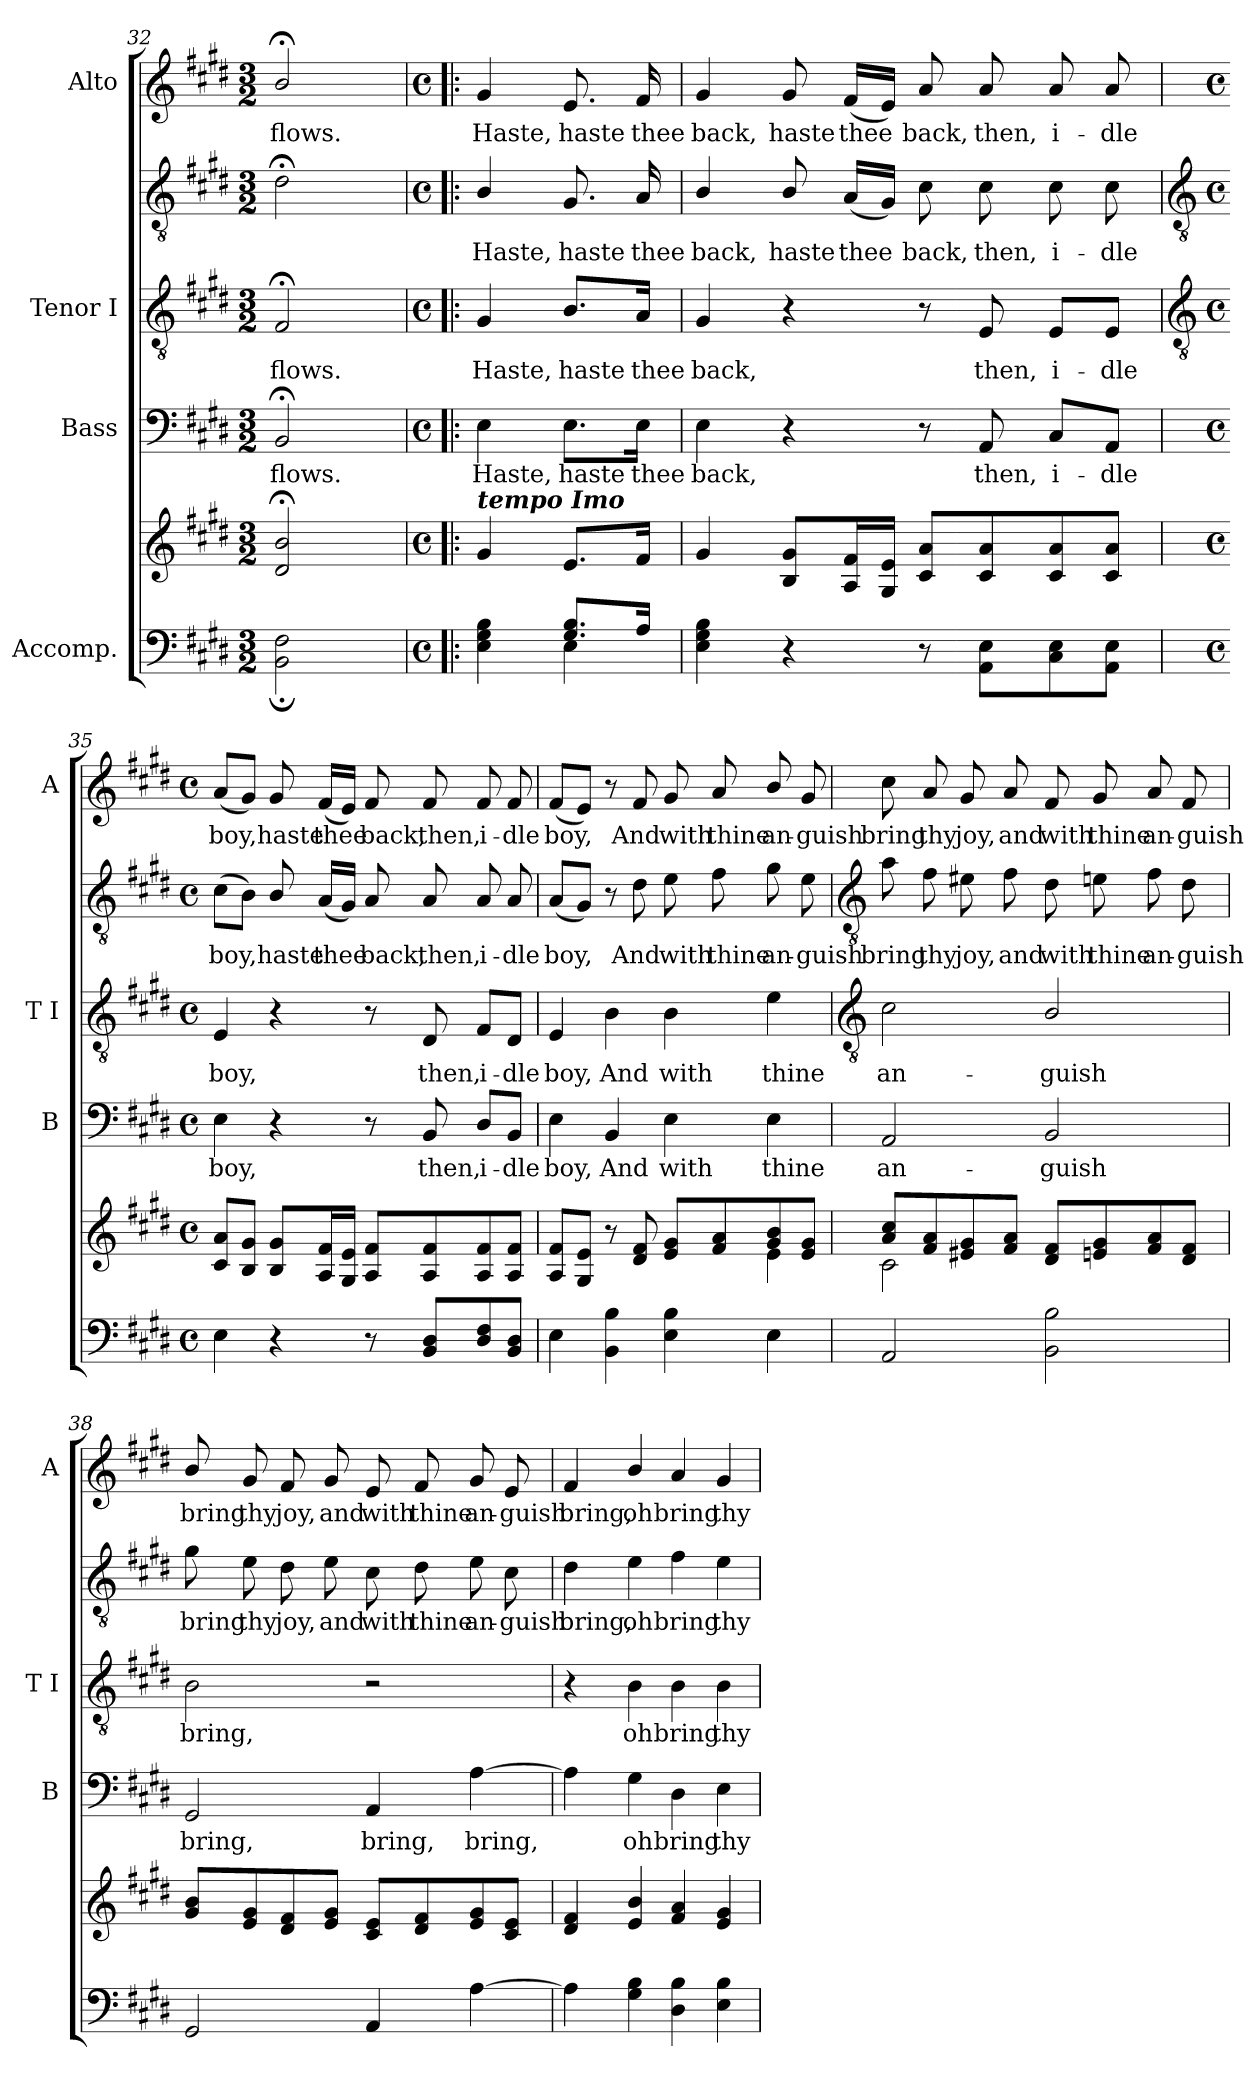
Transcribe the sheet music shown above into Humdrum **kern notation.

**kern	**kern	**kern	**text	**kern	**text	**kern	**text	**kern	**text
*part4	*part4	*part3	*part3	*part2	*part2	*part2	*part2	*part1	*part1
*staff6	*staff5	*staff4	*staff4	*staff3	*staff3	*staff2	*staff2	*staff1	*staff1
*I"Accomp.	*	*I"Bass	*	*I"Tenor I	*	*	*	*I"Alto	*
*	*	*I'B	*	*I'T I	*	*	*	*I'A	*
!!LO:LB:g=z
*clefF4	*clefG2	*clefF4	*	*clefGv2	*	*clefGv2	*	*clefG2	*
*k[f#c#g#d#]	*k[f#c#g#d#]	*k[f#c#g#d#]	*	*k[f#c#g#d#]	*	*k[f#c#g#d#]	*	*k[f#c#g#d#]	*
*E:	*E:	*E:	*	*E:	*	*E:	*	*E:	*
*M3/2	*M3/2	*M3/2	*	*M3/2	*	*M3/2	*	*M3/2	*
=32	=32	=32	=32	=32	=32	=32	=32	=32	=32
*^	*	*	*	*	*	*	*	*	*
!	!	!	!	!LO:LY:b	!	!LO:LY:b	!	!	!	!LO:LY:b
2ryy	2BB\; 2F#\;	2d#/;< 2b/;<	2BB;<	flows.	2F#;<	flows.	2d#;<	.	2b;</	flows.
=33!|:	=33!|:	=33!|:	=33!|:	=33!|:	=33!|:	=33!|:	=33!|:	=33!|:	=33!|:	=33!|:
*M4/4	*	*M4/4	*M4/4	*	*M4/4	*	*M4/4	*	*M4/4	*
*met(c)	*	*met(c)	*met(c)	*	*met(c)	*	*met(c)	*	*met(c)	*
!	!	!LO:TX:a:Bi:t=tempo Imo	!	!	!	!	!	!	!	!
!	!	!	!	!LO:LY:b	!	!LO:LY:b	!	!LO:LY:b	!	!LO:LY:b
4ryy	4E\ 4G#\ 4B\	4g#	4E	Haste,	4G#	Haste,	4B/	Haste,	4g#	Haste,
!	!	!	!	!LO:LY:b	!	!LO:LY:b	!	!LO:LY:b	!	!LO:LY:b
8.G#/ 8.B/L	4E\	8.eL	8.E\L	haste	8.B/L	haste	8.G#	haste	8.e	haste
!	!	!	!	!LO:LY:b	!	!LO:LY:b	!	!LO:LY:b	!	!LO:LY:b
16A/J	.	16f#J	16E\Jk	thee	16A/Jk	thee	16A	thee	16f#	thee
=34	=34	=34	=34	=34	=34	=34	=34	=34	=34	=34
!	!	!	!	!LO:LY:b	!	!LO:LY:b	!	!LO:LY:b	!	!LO:LY:b
2ryy	4E\ 4G#\ 4B\	4g#	4E	back,	4G#	back,	4B/	back,	4g#	back,
!	!	!	!	!	!	!	!	!LO:LY:b	!	!LO:LY:b
.	4r	8B 8g#L	4r	.	4r	.	8B/	haste	8g#	haste
!	!	!	!	!	!	!	!	!LO:LY:b	!	!LO:LY:b
.	.	16A 16f#L	.	.	.	.	(<16ALL	thee	(<16f#LL	thee
.	.	16G# 16eJJ	.	.	.	.	16G#JJ)	.	16eJJ)	.
!	!	!	!	!	!	!	!	!LO:LY:b	!	!LO:LY:b
8ryy	8r	8c# 8aL	8r	.	8r	.	8c#	back,	8a	back,
!	!	!	!	!LO:LY:b	!	!LO:LY:b	!	!LO:LY:b	!	!LO:LY:b
4.ryy	8AA\ 8E\L	8c# 8a	8AA	then,	8E	then,	8c#	then,	8a	then,
!	!	!	!	!LO:LY:b	!	!LO:LY:b	!	!LO:LY:b	!	!LO:LY:b
.	8C#\ 8E\	8c# 8a	8C#/L	i-	8E/L	i-	8c#	i-	8a	i-
!	!	!	!	!LO:LY:b	!	!LO:LY:b	!	!LO:LY:b	!	!LO:LY:b
.	8AA\ 8E\J	8c# 8aJ	8AA/J	-dle	8E/J	-dle	8c#	-dle	8a	-dle
*v	*v	*	*	*	*	*	*	*	*	*
!!LO:LB:g=z
=35	=35	=35	=35	=35	=35	=35	=35	=35	=35
*	*	*	*	*clefGv2	*	*clefGv2	*	*	*
*M4/4	*M4/4	*M4/4	*	*M4/4	*	*M4/4	*	*M4/4	*
*met(c)	*met(c)	*met(c)	*	*met(c)	*	*met(c)	*	*met(c)	*
*^	*^	*	*	*	*	*	*	*	*
!	!	!	!	!	!LO:LY:b	!	!LO:LY:b	!	!LO:LY:b	!	!LO:LY:b
*v	*v	*	*	*	*	*	*	*	*	*	*
4E	8c# 8aL	1ryy	4E	boy,	4E	boy,	(>8c#L	boy,	(<8aL	boy,
.	8B 8g#J	.	.	.	.	.	8BJ)	.	8g#J)	.
!	!	!	!	!	!	!	!	!LO:LY:b	!	!LO:LY:b
4r	8B 8g#L	.	4r	.	4r	.	8B/	haste	8g#	haste
!	!	!	!	!	!	!	!	!LO:LY:b	!	!LO:LY:b
.	16A 16f#L	.	.	.	.	.	(<16ALL	thee	(<16f#LL	thee
.	16G# 16eJJ	.	.	.	.	.	16G#JJ)	.	16eJJ)	.
!	!	!	!	!	!	!	!	!LO:LY:b	!	!LO:LY:b
8r	8A 8f#L	.	8r	.	8r	.	8A	back,	8f#	back,
!	!	!	!	!LO:LY:b	!	!LO:LY:b	!	!LO:LY:b	!	!LO:LY:b
8BB 8D#L	8A 8f#	.	8BB	then,	8D#	then,	8A	then,	8f#	then,
!	!	!	!	!LO:LY:b	!	!LO:LY:b	!	!LO:LY:b	!	!LO:LY:b
8D#/ 8F#/	8A 8f#	.	8D#/L	i-	8F#/L	i-	8A	i-	8f#	i-
!	!	!	!	!LO:LY:b	!	!LO:LY:b	!	!LO:LY:b	!	!LO:LY:b
8BB 8D#J	8A 8f#J	.	8BB/J	-dle	8D#/J	-dle	8A	-dle	8f#	-dle
=36	=36	=36	=36	=36	=36	=36	=36	=36	=36	=36
!	!	!	!	!LO:LY:b	!	!LO:LY:b	!	!LO:LY:b	!	!LO:LY:b
4E	8A 8f#L	2ryy	4E	boy,	4E	boy,	(<8AL	boy,	(<8f#L	boy,
.	8G# 8eJ	.	.	.	.	.	8G#J)	.	8eJ)	.
!	!	!	!	!LO:LY:b	!	!LO:LY:b	!	!	!	!
4BB 4B	8r	.	4BB	And	4B	And	8r	.	8r	.
!	!	!	!	!	!	!	!	!LO:LY:b	!	!LO:LY:b
.	8d# 8f#	.	.	.	.	.	8d#	And	8f#	And
!	!	!	!	!LO:LY:b	!	!LO:LY:b	!	!LO:LY:b	!	!LO:LY:b
4E 4B	8e 8g#L	8ryy	4E	with	4B	with	8e	with	8g#	with
!	!	!	!	!	!	!	!	!LO:LY:b	!	!LO:LY:b
.	8f# 8a	8ryy	.	.	.	.	8f#	thine	8a	thine
!	!	!	!	!LO:LY:b	!	!LO:LY:b	!	!LO:LY:b	!	!LO:LY:b
4E	8g#/ 8b/	4e\	4E	thine	4e	thine	8g#\	an-	8b/	an-
!	!	!	!	!	!	!	!	!LO:LY:b	!	!LO:LY:b
.	8e 8g#J	.	.	.	.	.	8e	-guish	8g#	-guish
!!LO:LB:g=z
=37	=37	=37	=37	=37	=37	=37	=37	=37	=37	=37
*	*	*	*	*	*clefGv2	*	*clefGv2	*	*	*
!	!	!	!	!LO:LY:b	!	!LO:LY:b	!	!LO:LY:b	!	!LO:LY:b
2AA/	8a 8cc#L	2c#\	2AA	an-	2c#	an-	8a	bring	8cc#	bring
!	!	!	!	!	!	!	!	!LO:LY:b	!	!LO:LY:b
.	8f# 8a	.	.	.	.	.	8f#	thy	8a	thy
!	!	!	!	!	!	!	!	!LO:LY:b	!	!LO:LY:b
.	8e#X 8g#	.	.	.	.	.	8e#X	joy,	8g#	joy,
!	!	!	!	!	!	!	!	!LO:LY:b	!	!LO:LY:b
.	8f# 8aJ	.	.	.	.	.	8f#	and	8a	and
!	!	!	!	!LO:LY:b	!	!LO:LY:b	!	!LO:LY:b	!	!LO:LY:b
2BB\ 2B\	8d# 8f#L	2ryy	2BB/	-guish	2B/	-guish	8d#	with	8f#	with
!	!	!	!	!	!	!	!	!LO:LY:b	!	!LO:LY:b
.	8en 8g#	.	.	.	.	.	8en	thine	8g#	thine
!	!	!	!	!	!	!	!	!LO:LY:b	!	!LO:LY:b
.	8f# 8a	.	.	.	.	.	8f#	an-	8a	an-
!	!	!	!	!	!	!	!	!LO:LY:b	!	!LO:LY:b
.	8d# 8f#J	.	.	.	.	.	8d#	-guish	8f#	-guish
=38	=38	=38	=38	=38	=38	=38	=38	=38	=38	=38
!	!	!	!	!LO:LY:b	!	!LO:LY:b	!	!LO:LY:b	!	!LO:LY:b
2GG#	8g#/ 8b/L	2ryy	2GG#	bring,	2B	bring,	8g#\	bring	8b/	bring
!	!	!	!	!	!	!	!	!LO:LY:b	!	!LO:LY:b
.	8e 8g#	.	.	.	.	.	8e	thy	8g#	thy
!	!	!	!	!	!	!	!	!LO:LY:b	!	!LO:LY:b
.	8d# 8f#	.	.	.	.	.	8d#	joy,	8f#	joy,
!	!	!	!	!	!	!	!	!LO:LY:b	!	!LO:LY:b
.	8e 8g#J	.	.	.	.	.	8e	and	8g#	and
!	!	!	!	!LO:LY:b	!	!	!	!LO:LY:b	!	!LO:LY:b
4AA	8c# 8eL	8ryy	4AA	bring,	2r	.	8c#	with	8e	with
!	!	!	!	!	!	!	!	!LO:LY:b	!	!LO:LY:b
.	8d# 8f#	4.ryy	.	.	.	.	8d#	thine	8f#	thine
!	!	!	!	!LO:LY:b	!	!	!	!LO:LY:b	!	!LO:LY:b
[4A	8e 8g#	.	[4A	bring,	.	.	8e	an-	8g#	an-
!	!	!	!	!	!	!	!	!LO:LY:b	!	!LO:LY:b
.	8c# 8eJ	.	.	.	.	.	8c#	-guish	8e	-guish
=39	=39	=39	=39	=39	=39	=39	=39	=39	=39	=39
!	!	!	!	!	!	!	!	!LO:LY:b	!	!LO:LY:b
4A]	4d# 4f#	1ryy	4A]	.	4r	.	4d#	bring,	4f#	bring,
!	!	!	!	!LO:LY:b	!	!LO:LY:b	!	!LO:LY:b	!	!LO:LY:b
4G# 4B	4e/ 4b/	.	4G#	oh	4B	oh	4e\	oh	4b/	oh
!	!	!	!	!LO:LY:b	!	!LO:LY:b	!	!LO:LY:b	!	!LO:LY:b
4D# 4B	4f# 4a	.	4D#	bring	4B	bring	4f#	bring	4a	bring
!	!	!	!	!LO:LY:b	!	!LO:LY:b	!	!LO:LY:b	!	!LO:LY:b
4E 4B	4e 4g#	.	4E	thy	4B	thy	4e	thy	4g#	thy
*	*v	*v	*	*	*	*	*	*	*	*
=	=	=	=	=	=	=	=	=	=
*-	*-	*-	*-	*-	*-	*-	*-	*-	*-
